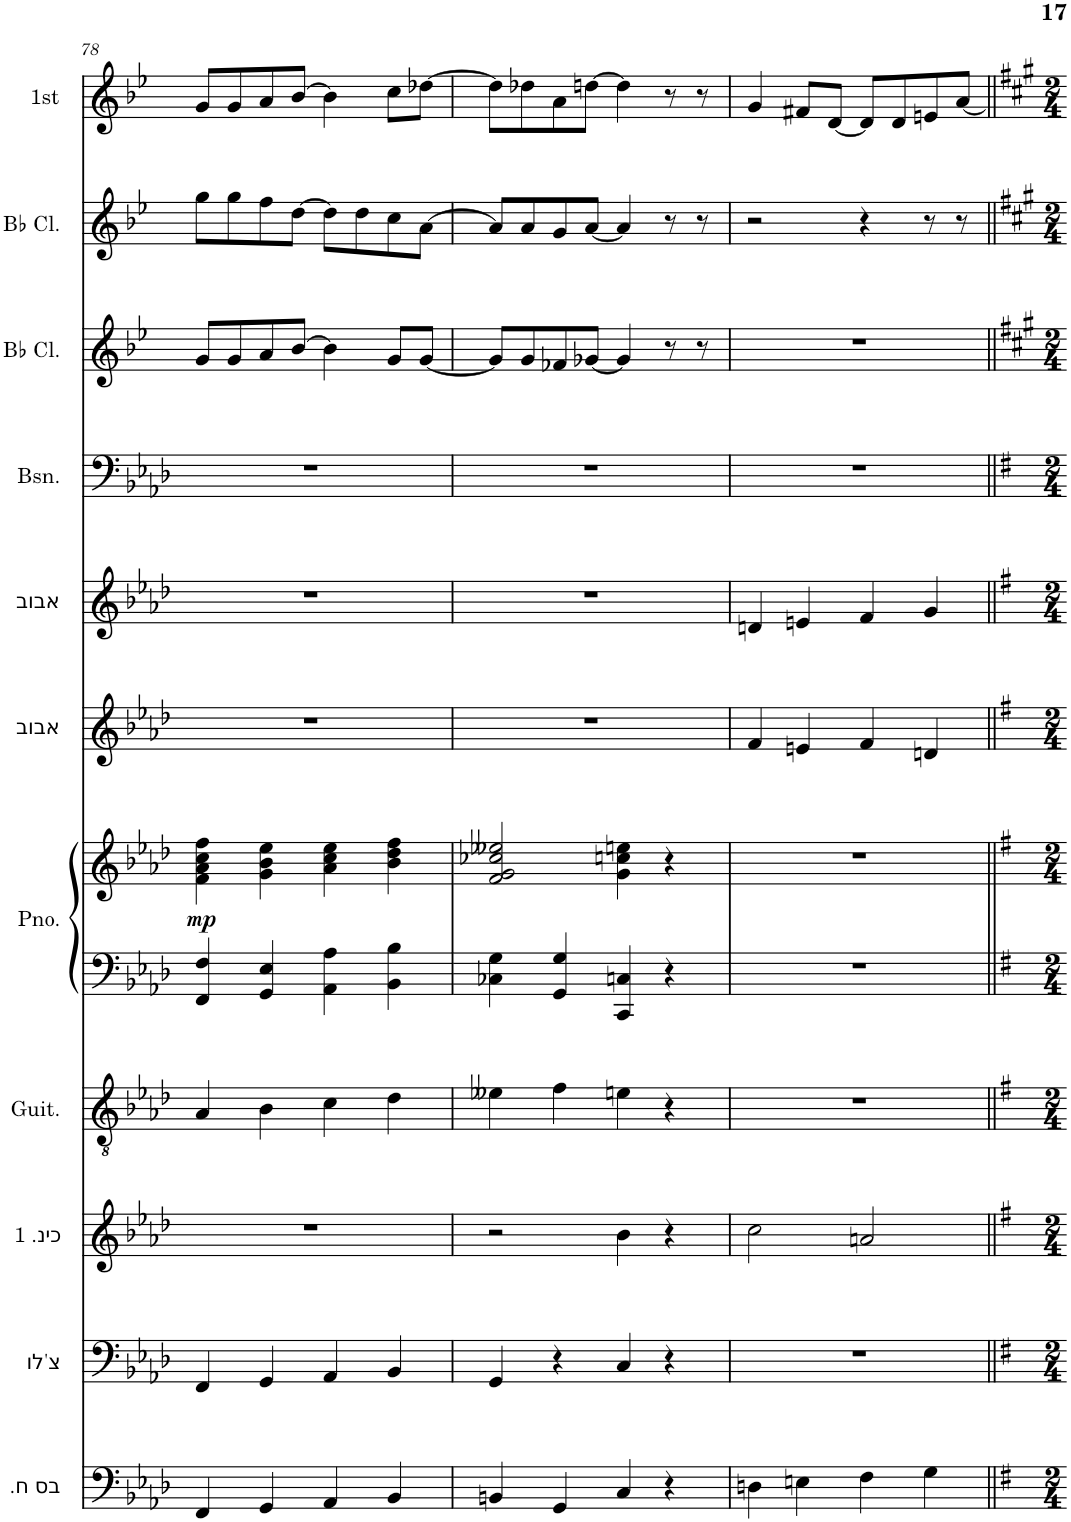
**kern	**kern	**kern	**kern	**kern	**kern	**dynam	**kern	**kern	**kern	**kern	**kern	**kern
*part11	*part10	*part9	*part8	*part7	*part7	*part7	*part6	*part5	*part4	*part3	*part2	*part1
*staff12	*staff11	*staff10	*staff9	*staff8	*staff7	*staff7/8	*staff6	*staff5	*staff4	*staff3	*staff2	*staff1
*I"בס חשמלית	*I"צ'לו	*I"כינור 1	*I"גיטרה קלאסית	*I"פסנתר	*	*	*I"אבוב	*I"אבוב	*I"באסון	*I"קלרינט בסי במול	*I"קלרינט בסי במול	*I"voice 1
!!LO:PB:g=z
*clefF4	*clefF4	*clefG2	*clefGv2	*clefF4	*clefG2	*	*clefG2	*clefG2	*clefF4	*clefG2	*clefG2	*clefG2
*Trd7c12	*	*	*	*	*	*	*	*	*	*Trd1c2	*Trd1c2	*Trd8c14
*k[b-e-a-d-]	*k[b-e-a-d-]	*k[b-e-a-d-]	*k[b-e-a-d-]	*k[b-e-a-d-]	*k[b-e-a-d-]	*	*k[b-e-a-d-]	*k[b-e-a-d-]	*k[b-e-a-d-]	*k[b-e-]	*k[b-e-]	*k[b-e-]
*M4/4	*M4/4	*M4/4	*M4/4	*M4/4	*M4/4	*	*M4/4	*M4/4	*M4/4	*M4/4	*M4/4	*M4/4
=78	=78	=78	=78	=78	=78	=78	=78	=78	=78	=78	=78	=78
!	!	!	!	!	!	!LO:DY:b	!	!	!	!	!	!
4FF/	4FF/	1r	4A-/	4FF/ 4F/	4f\ 4a-\ 4cc\ 4ff\	mp	1r	1r	1r	8g/L	8gg\L	8g/L
.	.	.	.	.	.	.	.	.	.	8g/	8gg\	8g/
4GG/	4GG/	.	4B-\	4GG/ 4E-/	4g\ 4b-\ 4ee-\	.	.	.	.	8a/	8ff\	8a/
.	.	.	.	.	.	.	.	.	.	[8b-/J	[8dd\J	[8b-/J
4AA-/	4AA-/	.	4c\	4AA-\ 4A-\	4a-\ 4cc\ 4ee-\	.	.	.	.	4b-\]	8dd\L]	4b-\]
.	.	.	.	.	.	.	.	.	.	.	8dd\	.
4BB-/	4BB-/	.	4d-\	4BB-\ 4B-\	4b-\ 4dd-\ 4ff\	.	.	.	.	8g/L	8cc\	8cc\L
.	.	.	.	.	.	.	.	.	.	[8g/J	[8a\J	[8dd-X\J
=79	=79	=79	=79	=79	=79	=79	=79	=79	=79	=79	=79	=79
4BBn/	4GG/	2r	4e--X\	4C-X\ 4G\	2f/ 2g/ 2cc-X/ 2ee--X/	.	1r	1r	1r	8g/L]	8a/L]	8dd-\L]
.	.	.	.	.	.	.	.	.	.	8g/	8a/	8dd-X\
4GG/	4r	.	4f\	4GG/ 4G/	.	.	.	.	.	8f-X/	8g/	8a\
.	.	.	.	.	.	.	.	.	.	[8g-X/J	[8a/J	[8ddn\J
4C/	4C/	4b-\	4en\	4CC/ 4Cn/	4g\ 4ccn\ 4een\	.	.	.	.	4g-/]	4a/]	4dd\]
4r	4r	4r	4r	4r	4r	.	.	.	.	8r	8r	8r
.	.	.	.	.	.	.	.	.	.	8r	8r	8r
=80	=80	=80	=80	=80	=80	=80	=80	=80	=80	=80	=80	=80
4Dn\	1r	2cc\	1r	1r	1r	.	4f/	4dn/	1r	1r	2r	4g/
4En\	.	.	.	.	.	.	4en/	4en/	.	.	.	8f#X/L
.	.	.	.	.	.	.	.	.	.	.	.	[8d/J
4F\	.	2an/	.	.	.	.	4f/	4f/	.	.	4r	8d/L]
.	.	.	.	.	.	.	.	.	.	.	.	8d/
4G\	.	.	.	.	.	.	4dn/	4g/	.	.	8r	8en/
.	.	.	.	.	.	.	.	.	.	.	8r	[8a/J
=||	=||	=||	=||	=||	=||	=||	=||	=||	=||	=||	=||	=||
*-	*-	*-	*-	*-	*-	*-	*-	*-	*-	*-	*-	*-
